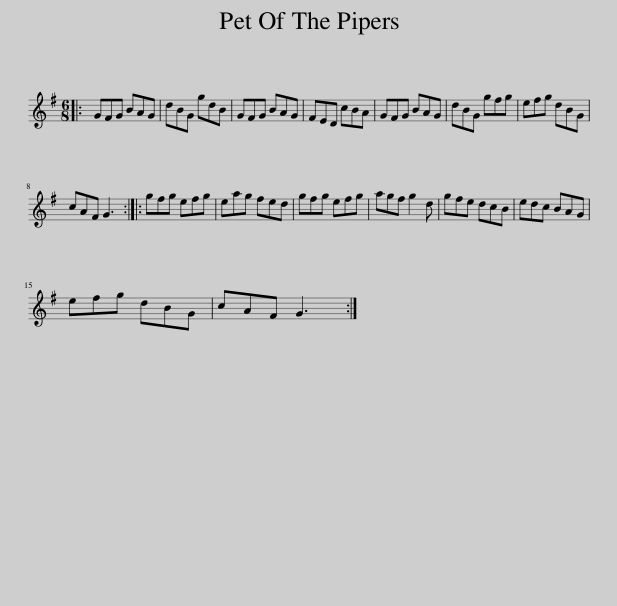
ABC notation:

X:1
L:1/8
M:6/8
I:linebreak $
K:G
V:1 treble
V:1
|: GFG BAG | dBG gdB | GFG BAG | FED cBA | GFG BAG | %5
 dBG gfg | efg dBG |$ cAF G3 :: gfg efg | eag fed | %10
 gfg efg | agf g2 d | gfe dcB | edc BAG |$ efg dBG | %15
 cAF G3 :| %16
